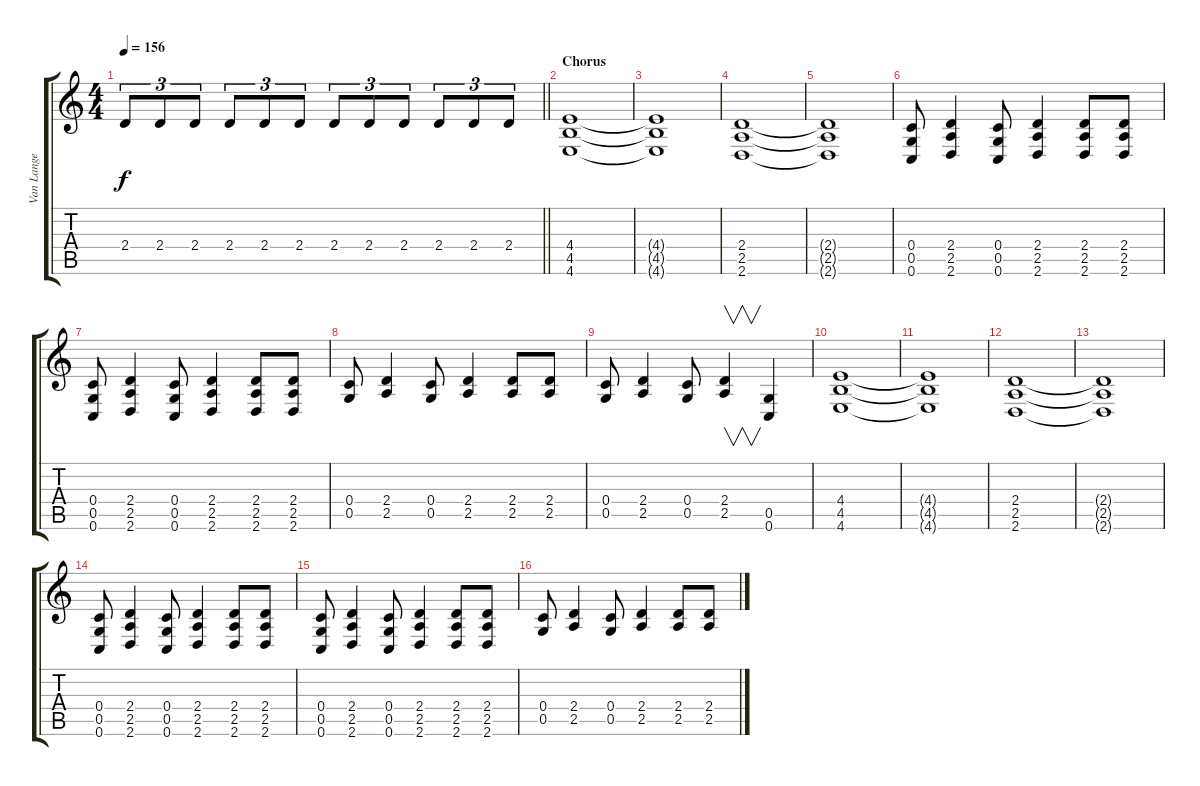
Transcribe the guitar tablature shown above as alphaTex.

\track ("Van Lange" "Van Lange") {instrument distortionguitar}
\staff {score tabs}
\tuning (D4 A3 F3 C3 G2 C2) {hide}
\ts (4 4)
\tempo 156
\clef g2
\barLineRight lightlight
\ks c
2.4.8{tu (3 2) dy f} 2.4.8{tu (3 2)} 2.4.8{tu (3 2)} 2.4.8{tu (3 2)} 2.4.8{tu (3 2)} 2.4.8{tu (3 2)} 2.4.8{tu (3 2)} 2.4.8{tu (3 2)} 2.4.8{tu (3 2)} 2.4.8{tu (3 2)} 2.4.8{tu (3 2)} 2.4.8{tu (3 2)} |
\section ("" "Chorus")
(4.4 4.5 4.6).1 |
(4.4{t} 4.5{t} 4.6{t}).1 |
(2.4 2.5 2.6).1 |
(2.4{t} 2.5{t} 2.6{t}).1 |
(0.4 0.5 0.6).8 (2.4 2.5 2.6).4 (0.4 0.5 0.6).8 (2.4 2.5 2.6).4 (2.4 2.5 2.6).8 (2.4 2.5 2.6).8 |
(0.4 0.5 0.6).8 (2.4 2.5 2.6).4 (0.4 0.5 0.6).8 (2.4 2.5 2.6).4 (2.4 2.5 2.6).8 (2.4 2.5 2.6).8 |
(0.4 0.5).8 (2.4 2.5).4 (0.4 0.5).8 (2.4 2.5).4 (2.4 2.5).8 (2.4 2.5).8 |
(0.4 0.5).8 (2.4 2.5).4 (0.4 0.5).8 (2.4 2.5).4{v} (0.5 0.6).4 |
(4.4 4.5 4.6).1 |
(4.4{t} 4.5{t} 4.6{t}).1 |
(2.4 2.5 2.6).1 |
(2.4{t} 2.5{t} 2.6{t}).1 |
(0.4 0.5 0.6).8 (2.4 2.5 2.6).4 (0.4 0.5 0.6).8 (2.4 2.5 2.6).4 (2.4 2.5 2.6).8 (2.4 2.5 2.6).8 |
(0.4 0.5 0.6).8 (2.4 2.5 2.6).4 (0.4 0.5 0.6).8 (2.4 2.5 2.6).4 (2.4 2.5 2.6).8 (2.4 2.5 2.6).8 |
(0.4 0.5).8 (2.4 2.5).4 (0.4 0.5).8 (2.4 2.5).4 (2.4 2.5).8 (2.4 2.5).8
